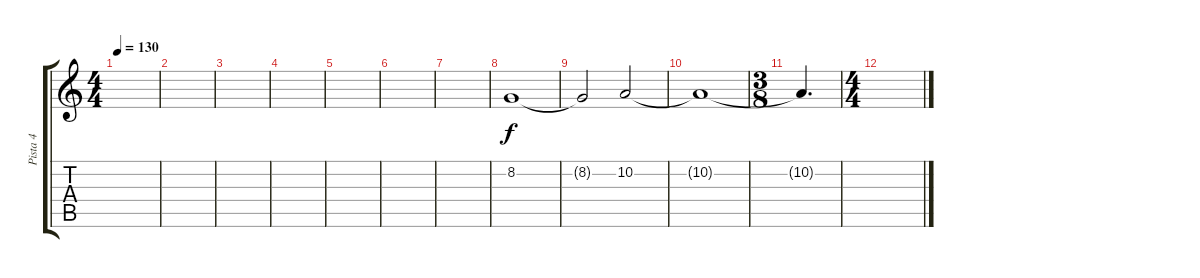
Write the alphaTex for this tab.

\track ("Pista 4" "Pista 4") {instrument violin}
\staff {score tabs}
\tuning (E4 B3 G3 D3 A2 E2) {hide}
\ts (4 4)
\tempo 130
\clef g2
\ks c
|
|
|
|
|
|
|
8.2.1 |
8.2{t}.2 10.2.2 |
10.2{t}.1 |
\ts (3 8)
10.2{t}.4{d} |
\ts (4 4)
